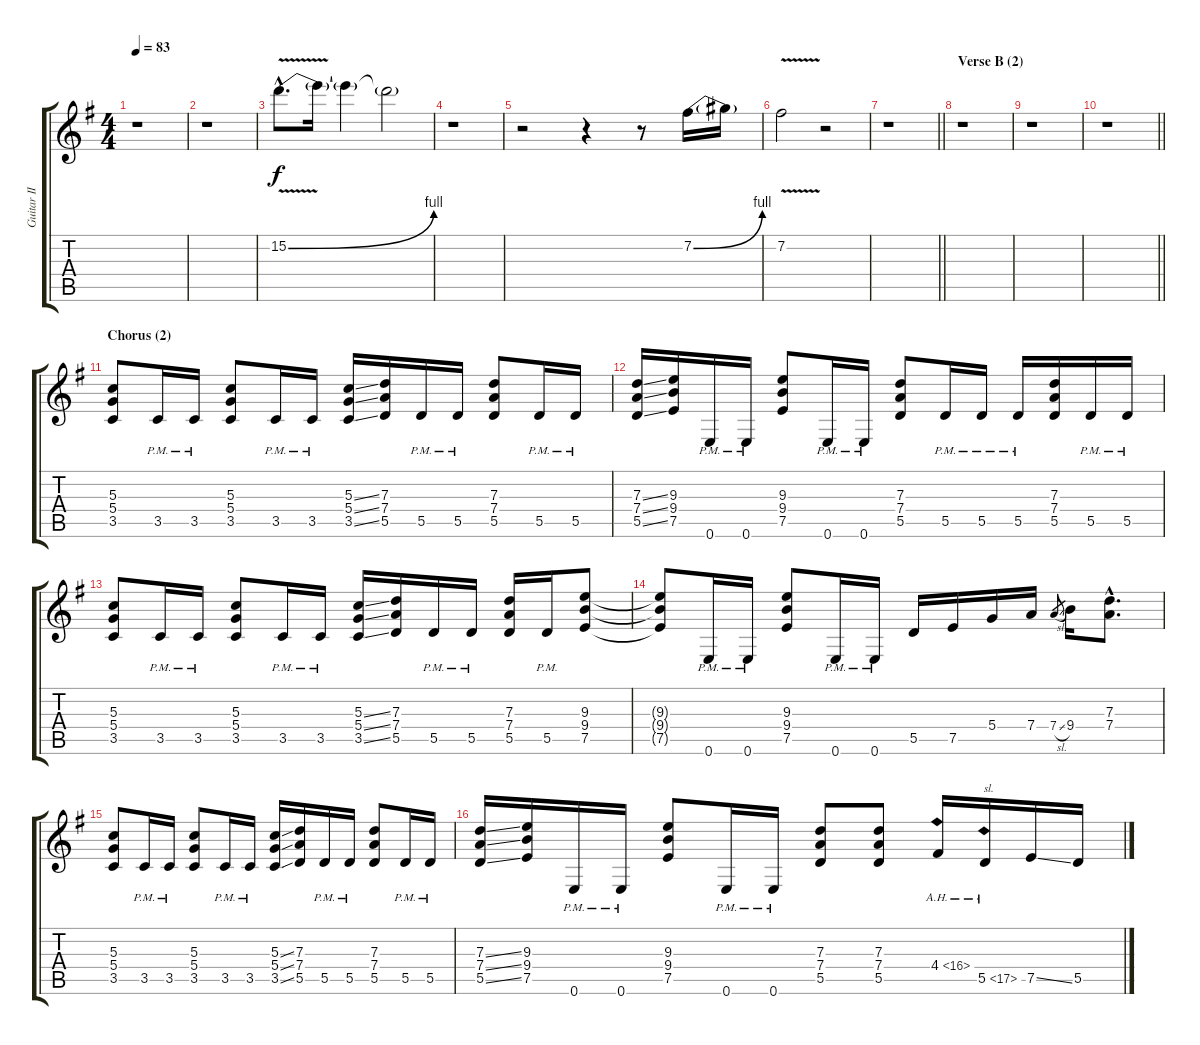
\track ("Guitar II" "Guitar II") {instrument distortionguitar}
\staff {score tabs}
\tuning (E4 B3 G3 D3 A2 E2) {hide}
\ts (4 4)
\tempo 83
\clef g2
\ks eminor
r.1{dy f} |
r.1 |
15.2{be (bend 0 0 60 4) v hac}.8{d} 15.2{t}.16 15.2{t}.4 15.2{t}.2 |
r.1 |
r.2 r.4 r.8 7.2{be (bend 0 0 60 4)}.16 7.2{t}.16 |
7.2{v}.2 r.2 |
\barLineRight lightlight
r.1 |
\section ("" "Verse B (2)")
r.1 |
r.1 |
\barLineRight lightlight
r.1 |
\section ("" "Chorus (2)")
(5.3 5.4 3.5).8 3.5{pm}.16 3.5{pm}.16 (5.3 5.4 3.5).8 3.5{pm}.16 3.5{pm}.16 (5.3{ss} 5.4{ss} 3.5{ss}).16 (7.3 7.4 5.5).16 5.5{pm}.16 5.5{pm}.16 (7.3 7.4 5.5).8 5.5{pm}.16 5.5{pm}.16 |
(7.3{ss} 7.4{ss} 5.5{ss}).16 (9.3 9.4 7.5).16 0.6{pm}.16 0.6{pm}.16 (9.3 9.4 7.5).8 0.6{pm}.16 0.6{pm}.16 (7.3 7.4 5.5).8 5.5{pm}.16 5.5{pm}.16 5.5{pm}.16 (7.3 7.4 5.5).16 5.5{pm}.16 5.5{pm}.16 |
(5.3 5.4 3.5).8 3.5{pm}.16 3.5{pm}.16 (5.3 5.4 3.5).8 3.5{pm}.16 3.5{pm}.16 (5.3{ss} 5.4{ss} 3.5{ss}).16 (7.3 7.4 5.5).16 5.5{pm}.16 5.5{pm}.16 (7.3 7.4 5.5).16 5.5{pm}.16 (9.3 9.4 7.5).8 |
(9.3{t} 9.4{t} 7.5{t}).8 0.6{pm}.16 0.6{pm}.16 (9.3 9.4 7.5).8 0.6{pm}.16 0.6{pm}.16 5.5.16 7.5.16 5.4.16 7.4.16 7.4{sl}.8{gr} 9.4.16 (7.3{hac} 7.4{hac}).8{d} |
(5.3 5.4 3.5).8 3.5{pm}.16 3.5{pm}.16 (5.3 5.4 3.5).8 3.5{pm}.16 3.5{pm}.16 (5.3{ss} 5.4{ss} 3.5{ss}).16 (7.3 7.4 5.5).16 5.5{pm}.16 5.5{pm}.16 (7.3 7.4 5.5).8 5.5{pm}.16 5.5{pm}.16 |
(7.3{ss} 7.4{ss} 5.5{ss}).16 (9.3 9.4 7.5).16 0.6{pm}.16 0.6{pm}.16 (9.3 9.4 7.5).8 0.6{pm}.16 0.6{pm}.16 (7.3 7.4 5.5).8 (7.3 7.4 5.5).8 4.4{ah 12}.16 5.5{ah 12}.16{txt "sl."} 7.5{ss}.16 5.5.16
